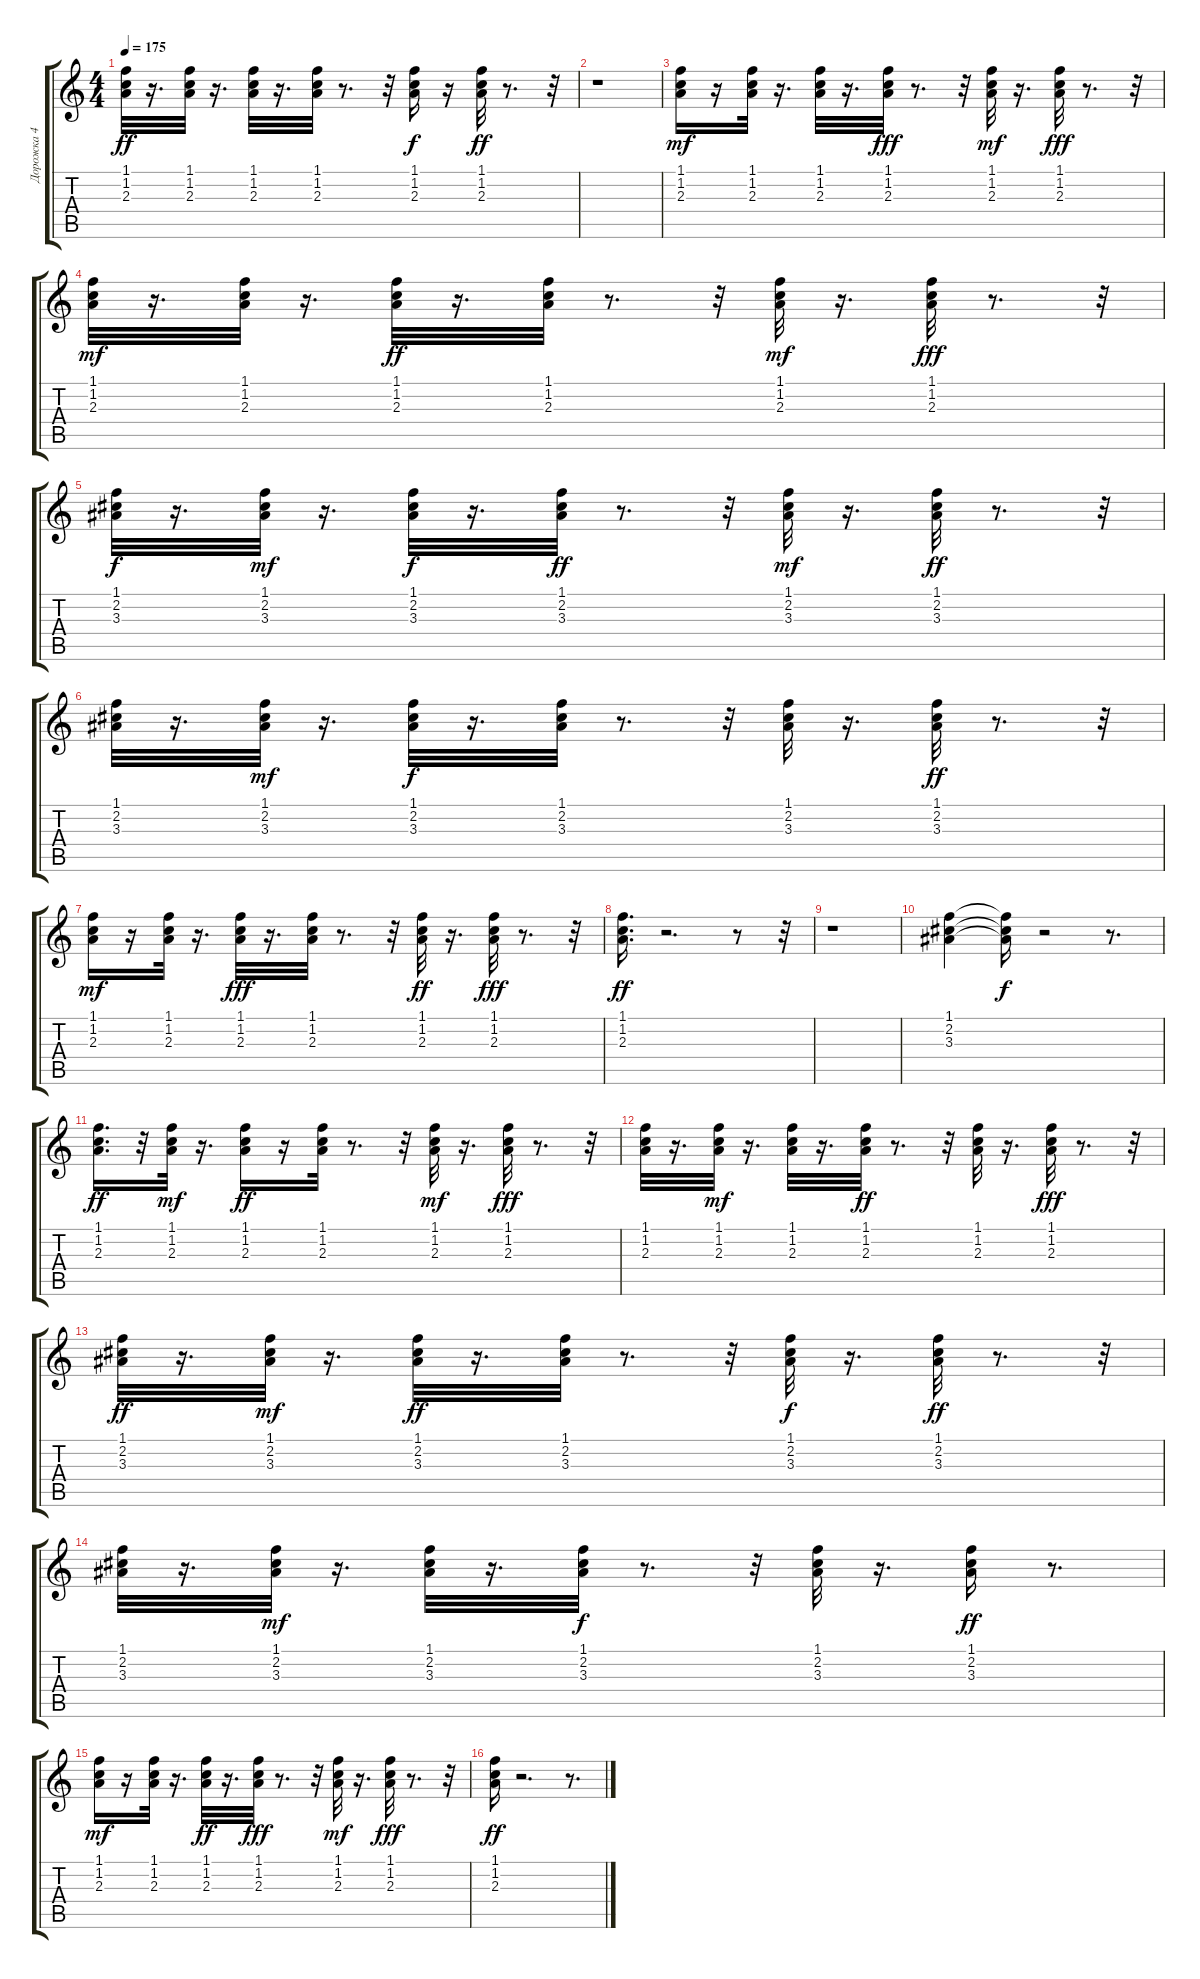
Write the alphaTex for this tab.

\track ("Дорожка 4" "Дорожка 4") {instrument acousticguitarsteel}
\staff {score tabs}
\tuning (E4 B3 G3 D3 A2 E2) {hide}
\ts (4 4)
\tempo 175
\clef g2
\ks c
(1.1 1.2 2.3).32{dy ff} r.16{d} (1.1 1.2 2.3).32 r.16{d} (1.1 1.2 2.3).32 r.16{d} (1.1 1.2 2.3).32 r.8{d} r.32 (1.1 1.2 2.3).16{dy f} r.16 (1.1 1.2 2.3).32{dy ff} r.8{d} r.32 |
r.1 |
(1.1 1.2 2.3).16{dy mf} r.16 (1.1 1.2 2.3).32 r.16{d} (1.1 1.2 2.3).32 r.16{d} (1.1 1.2 2.3).32{dy fff} r.8{d} r.32 (1.1 1.2 2.3).32{dy mf} r.16{d} (1.1 1.2 2.3).32{dy fff} r.8{d} r.32 |
(1.1 1.2 2.3).32{dy mf} r.16{d} (1.1 1.2 2.3).32 r.16{d} (1.1 1.2 2.3).32{dy ff} r.16{d} (1.1 1.2 2.3).32 r.8{d} r.32 (1.1 1.2 2.3).32{dy mf} r.16{d} (1.1 1.2 2.3).32{dy fff} r.8{d} r.32 |
(1.1 2.2 3.3).32{dy f} r.16{d} (1.1 2.2 3.3).32{dy mf} r.16{d} (1.1 2.2 3.3).32{dy f} r.16{d} (1.1 2.2 3.3).32{dy ff} r.8{d} r.32 (1.1 2.2 3.3).32{dy mf} r.16{d} (1.1 2.2 3.3).32{dy ff} r.8{d} r.32 |
(1.1 2.2 3.3).32 r.16{d} (1.1 2.2 3.3).32{dy mf} r.16{d} (1.1 2.2 3.3).32{dy f} r.16{d} (1.1 2.2 3.3).32 r.8{d} r.32 (1.1 2.2 3.3).32 r.16{d} (1.1 2.2 3.3).32{dy ff} r.8{d} r.32 |
(1.1 1.2 2.3).16{dy mf} r.16 (1.1 1.2 2.3).32 r.16{d} (1.1 1.2 2.3).32{dy fff} r.16{d} (1.1 1.2 2.3).32 r.8{d} r.32 (1.1 1.2 2.3).32{dy ff} r.16{d} (1.1 1.2 2.3).32{dy fff} r.8{d} r.32 |
(1.1 1.2 2.3).16{d dy ff} r.2{d} r.8 r.32 |
r.1 |
(1.1 2.2 3.3).4 (1.1{t} 2.2{t} 3.3{t}).16{dy f} r.2 r.8{d} |
(1.1 1.2 2.3).16{d dy ff} r.32 (1.1 1.2 2.3).32{dy mf} r.16{d} (1.1 1.2 2.3).16{dy ff} r.16 (1.1 1.2 2.3).32 r.8{d} r.32 (1.1 1.2 2.3).32{dy mf} r.16{d} (1.1 1.2 2.3).32{dy fff} r.8{d} r.32 |
(1.1 1.2 2.3).32 r.16{d} (1.1 1.2 2.3).32{dy mf} r.16{d} (1.1 1.2 2.3).32 r.16{d} (1.1 1.2 2.3).32{dy ff} r.8{d} r.32 (1.1 1.2 2.3).32 r.16{d} (1.1 1.2 2.3).32{dy fff} r.8{d} r.32 |
(1.1 2.2 3.3).32{dy ff} r.16{d} (1.1 2.2 3.3).32{dy mf} r.16{d} (1.1 2.2 3.3).32{dy ff} r.16{d} (1.1 2.2 3.3).32 r.8{d} r.32 (1.1 2.2 3.3).32{dy f} r.16{d} (1.1 2.2 3.3).32{dy ff} r.8{d} r.32 |
(1.1 2.2 3.3).32 r.16{d} (1.1 2.2 3.3).32{dy mf} r.16{d} (1.1 2.2 3.3).32 r.16{d} (1.1 2.2 3.3).32{dy f} r.8{d} r.32 (1.1 2.2 3.3).32 r.16{d} (1.1 2.2 3.3).16{dy ff} r.8{d} |
(1.1 1.2 2.3).16{dy mf} r.16 (1.1 1.2 2.3).32 r.16{d} (1.1 1.2 2.3).32{dy ff} r.16{d} (1.1 1.2 2.3).32{dy fff} r.8{d} r.32 (1.1 1.2 2.3).32{dy mf} r.16{d} (1.1 1.2 2.3).32{dy fff} r.8{d} r.32 |
(1.1 1.2 2.3).16{dy ff} r.2{d} r.8{d}
